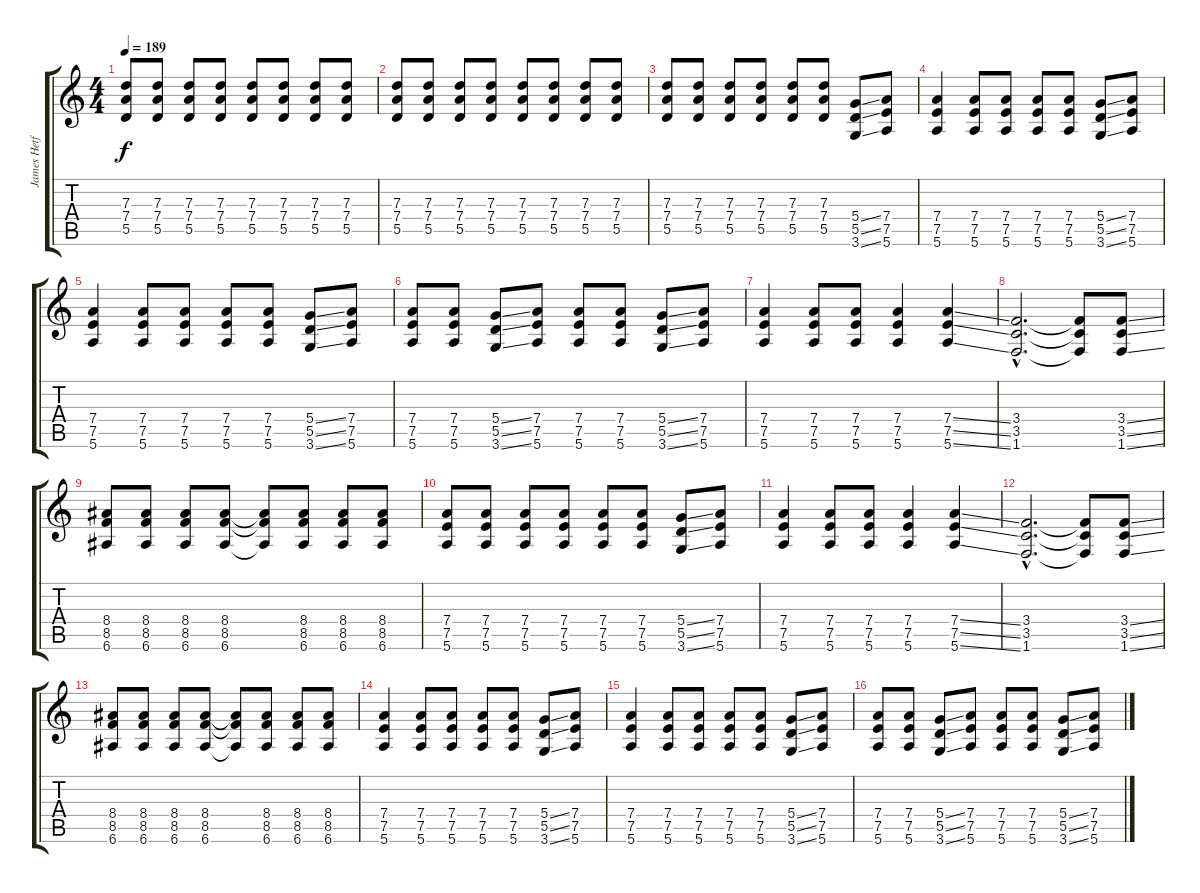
\track ("James Hetfield (Ov. Gtr)" "James Hetf") {instrument overdrivenguitar}
\staff {score tabs}
\tuning (E4 B3 G3 D3 A2 E2) {hide}
\ts (4 4)
\tempo 189
\clef g2
\ks c
(7.3 7.4 5.5).8{dy f} (7.3 7.4 5.5).8 (7.3 7.4 5.5).8 (7.3 7.4 5.5).8 (7.3 7.4 5.5).8 (7.3 7.4 5.5).8 (7.3 7.4 5.5).8 (7.3 7.4 5.5).8 |
(7.3 7.4 5.5).8 (7.3 7.4 5.5).8 (7.3 7.4 5.5).8 (7.3 7.4 5.5).8 (7.3 7.4 5.5).8 (7.3 7.4 5.5).8 (7.3 7.4 5.5).8 (7.3 7.4 5.5).8 |
(7.3 7.4 5.5).8 (7.3 7.4 5.5).8 (7.3 7.4 5.5).8 (7.3 7.4 5.5).8 (7.3 7.4 5.5).8 (7.3 7.4 5.5).8 (5.4{ss} 5.5{ss} 3.6{ss}).8 (7.4 7.5 5.6).8 |
(7.4 7.5 5.6).4 (7.4 7.5 5.6).8 (7.4 7.5 5.6).8 (7.4 7.5 5.6).8 (7.4 7.5 5.6).8 (5.4{ss} 5.5{ss} 3.6{ss}).8 (7.4 7.5 5.6).8 |
(7.4 7.5 5.6).4 (7.4 7.5 5.6).8 (7.4 7.5 5.6).8 (7.4 7.5 5.6).8 (7.4 7.5 5.6).8 (5.4{ss} 5.5{ss} 3.6{ss}).8 (7.4 7.5 5.6).8 |
(7.4 7.5 5.6).8 (7.4 7.5 5.6).8 (5.4{ss} 5.5{ss} 3.6{ss}).8 (7.4 7.5 5.6).8 (7.4 7.5 5.6).8 (7.4 7.5 5.6).8 (5.4{ss} 5.5{ss} 3.6{ss}).8 (7.4 7.5 5.6).8 |
(7.4 7.5 5.6).4 (7.4 7.5 5.6).8 (7.4 7.5 5.6).8 (7.4 7.5 5.6).4 (7.4{ss} 7.5{ss} 5.6{ss}).4 |
(3.4{hac} 3.5{hac} 1.6{hac}).2{d} (3.4{t} 3.5{t} 1.6{t}).8 (3.4{ss} 3.5{ss} 1.6{ss}).8 |
(8.4 8.5 6.6).8 (8.4 8.5 6.6).8 (8.4 8.5 6.6).8 (8.4 8.5 6.6).8 (8.4{t} 8.5{t} 6.6{t}).8 (8.4 8.5 6.6).8 (8.4 8.5 6.6).8 (8.4 8.5 6.6).8 |
(7.4 7.5 5.6).8 (7.4 7.5 5.6).8 (7.4 7.5 5.6).8 (7.4 7.5 5.6).8 (7.4 7.5 5.6).8 (7.4 7.5 5.6).8 (5.4{ss} 5.5{ss} 3.6{ss}).8 (7.4 7.5 5.6).8 |
(7.4 7.5 5.6).4 (7.4 7.5 5.6).8 (7.4 7.5 5.6).8 (7.4 7.5 5.6).4 (7.4{ss} 7.5{ss} 5.6{ss}).4 |
(3.4{hac} 3.5{hac} 1.6{hac}).2{d} (3.4{t} 3.5{t} 1.6{t}).8 (3.4{ss} 3.5{ss} 1.6{ss}).8 |
(8.4 8.5 6.6).8 (8.4 8.5 6.6).8 (8.4 8.5 6.6).8 (8.4 8.5 6.6).8 (8.4{t} 8.5{t} 6.6{t}).8 (8.4 8.5 6.6).8 (8.4 8.5 6.6).8 (8.4 8.5 6.6).8 |
(7.4 7.5 5.6).4 (7.4 7.5 5.6).8 (7.4 7.5 5.6).8 (7.4 7.5 5.6).8 (7.4 7.5 5.6).8 (5.4{ss} 5.5{ss} 3.6{ss}).8 (7.4 7.5 5.6).8 |
(7.4 7.5 5.6).4 (7.4 7.5 5.6).8 (7.4 7.5 5.6).8 (7.4 7.5 5.6).8 (7.4 7.5 5.6).8 (5.4{ss} 5.5{ss} 3.6{ss}).8 (7.4 7.5 5.6).8 |
(7.4 7.5 5.6).8 (7.4 7.5 5.6).8 (5.4{ss} 5.5{ss} 3.6{ss}).8 (7.4 7.5 5.6).8 (7.4 7.5 5.6).8 (7.4 7.5 5.6).8 (5.4{ss} 5.5{ss} 3.6{ss}).8 (7.4 7.5 5.6).8
